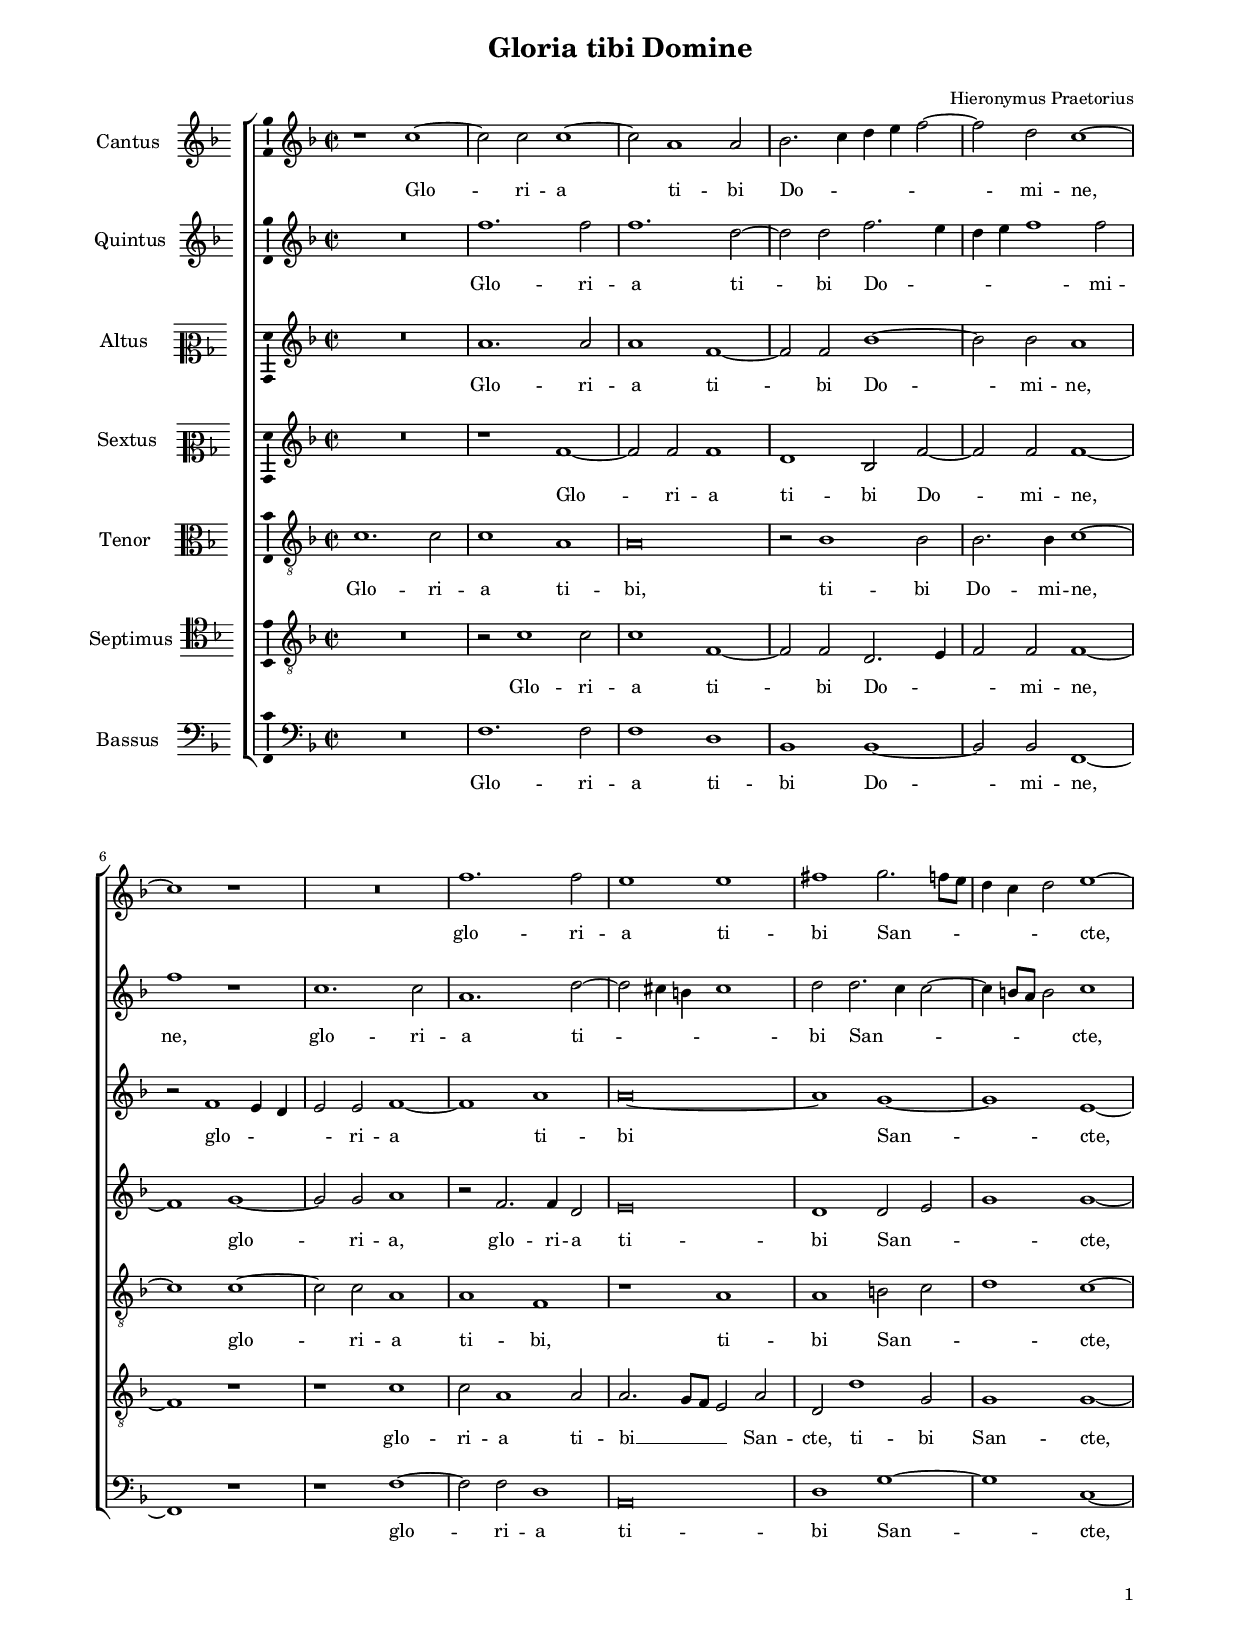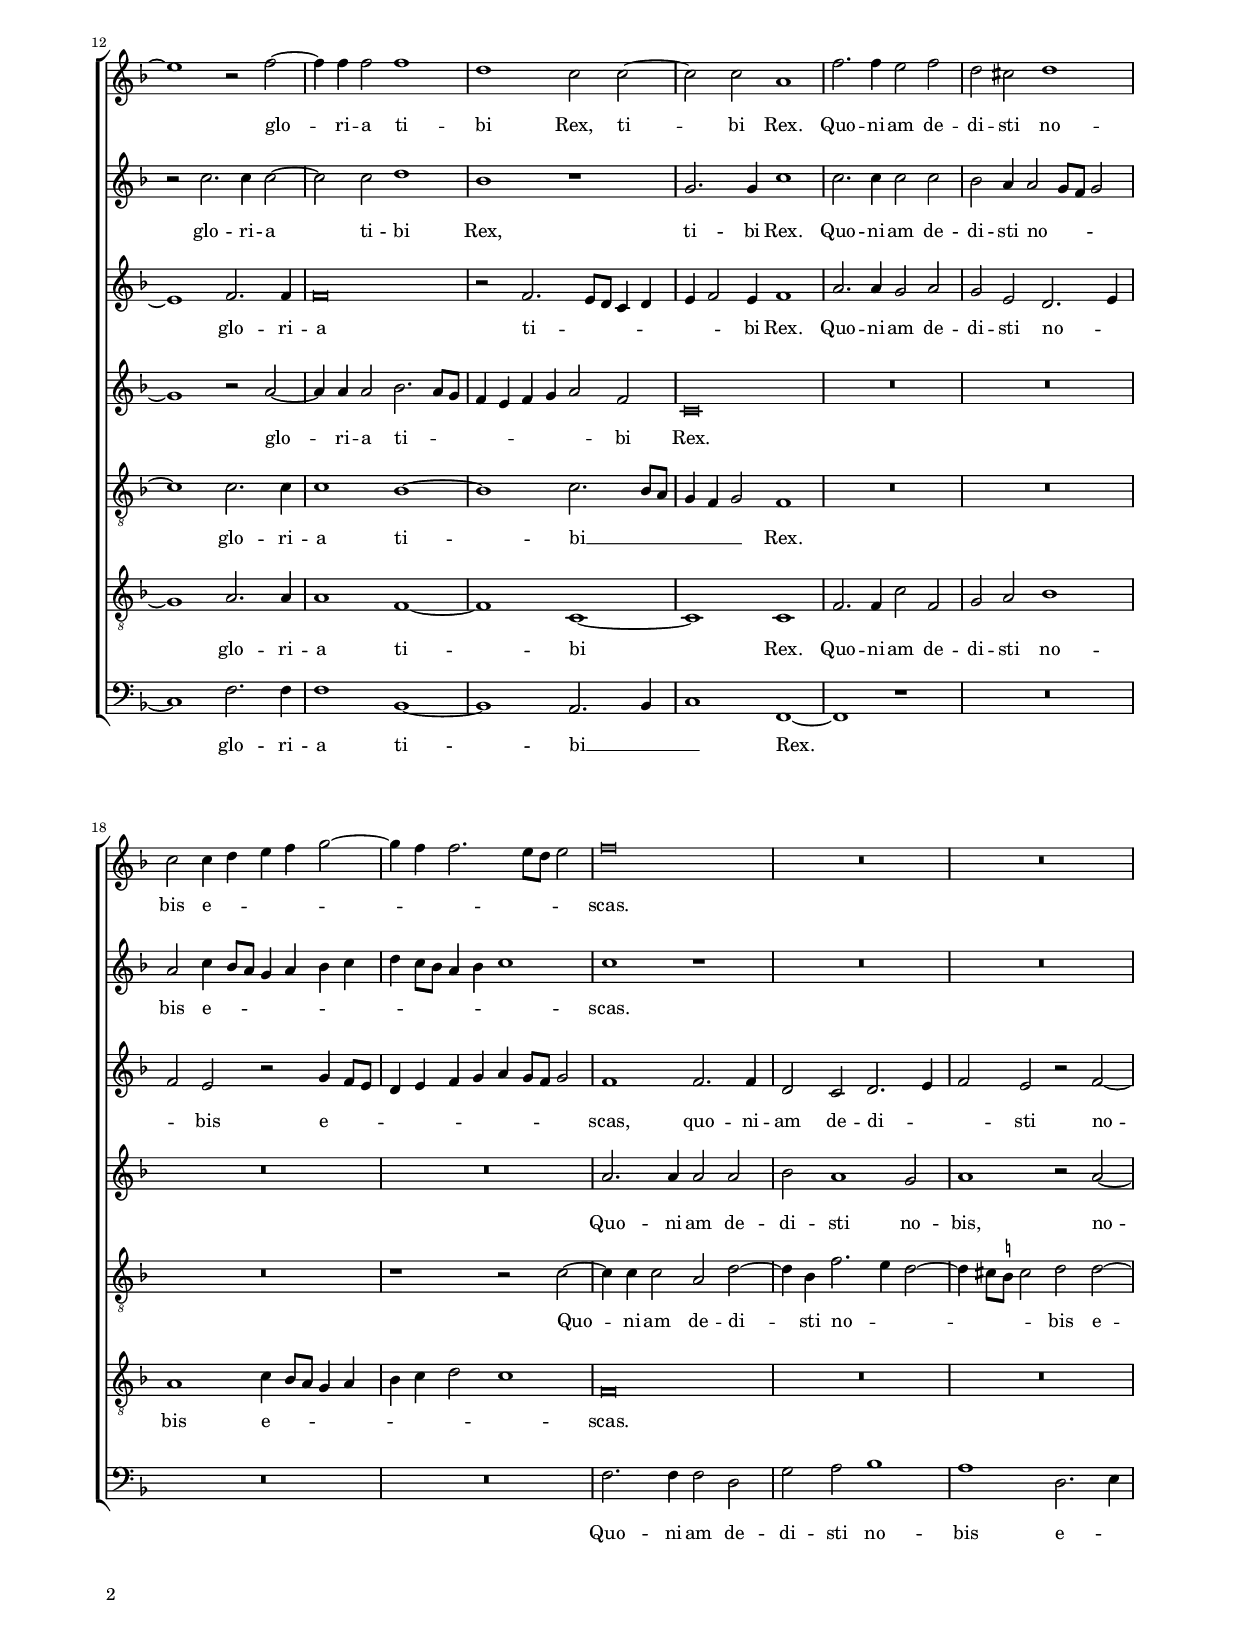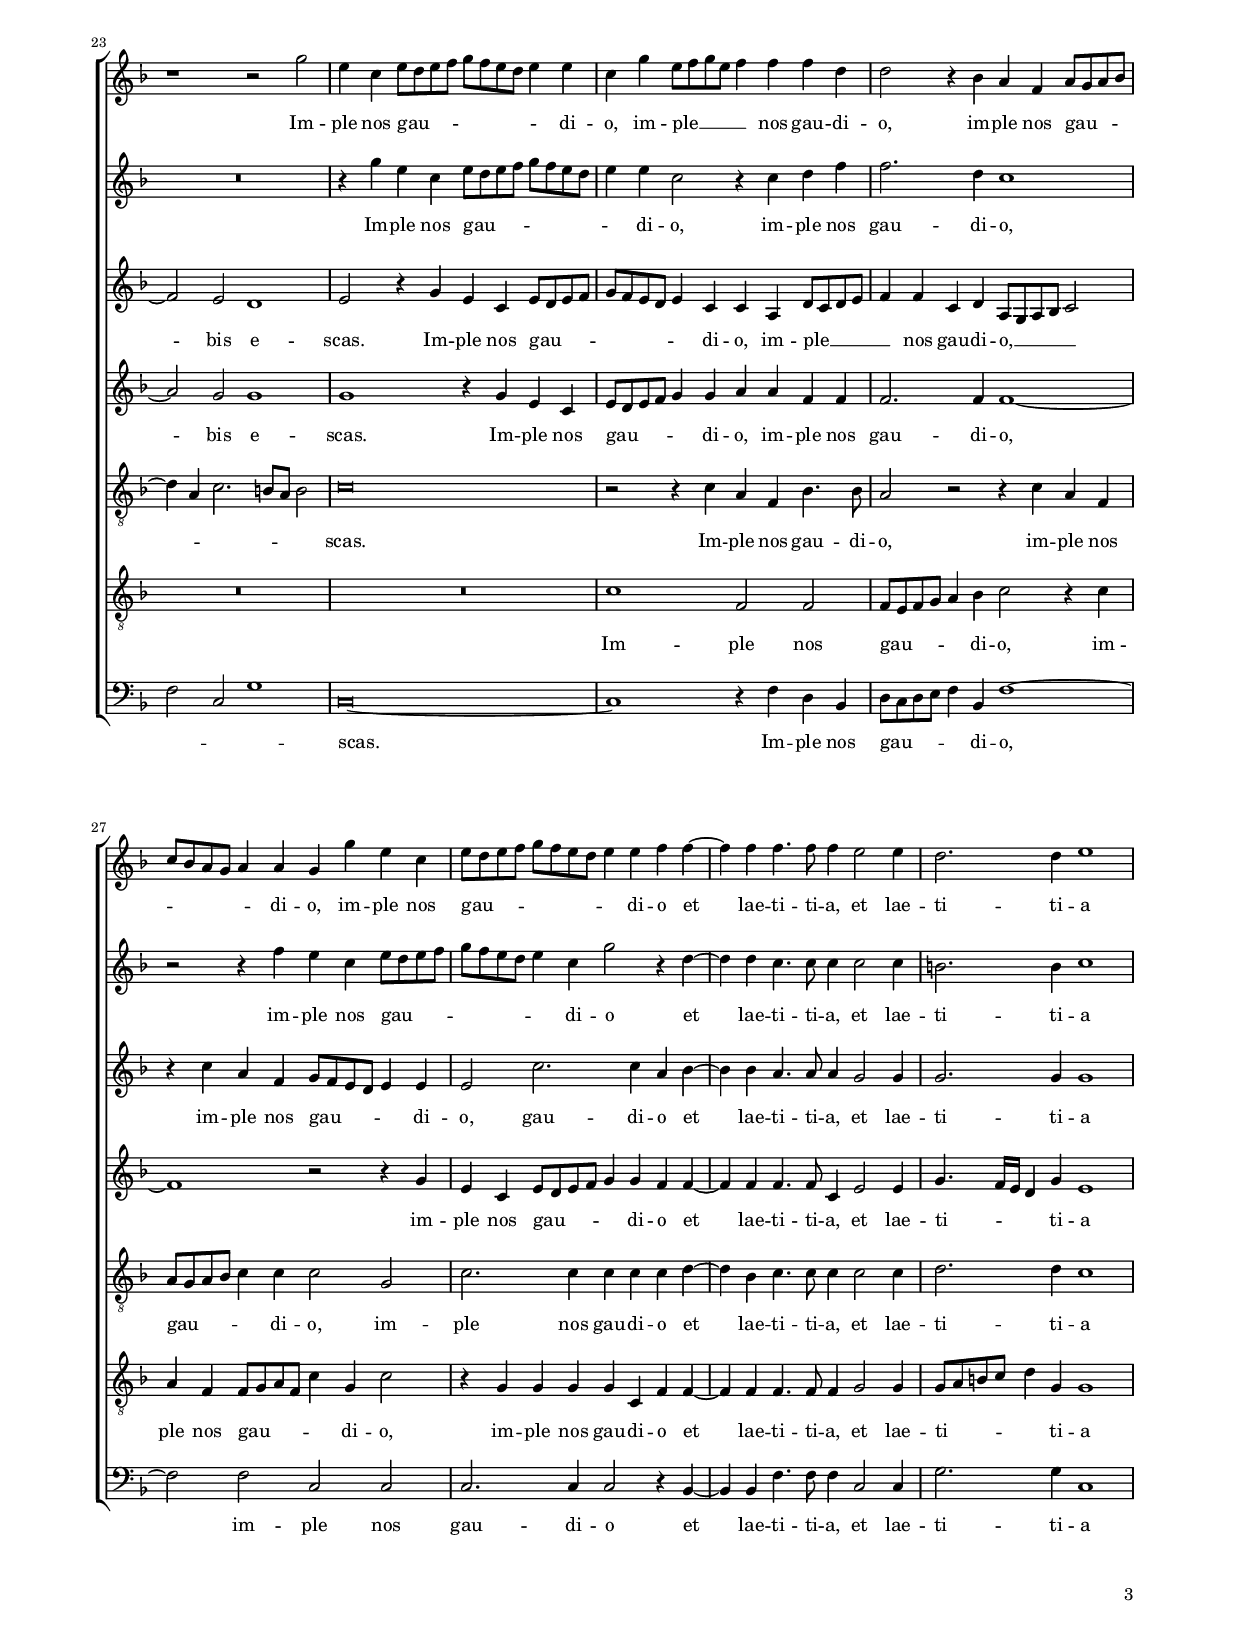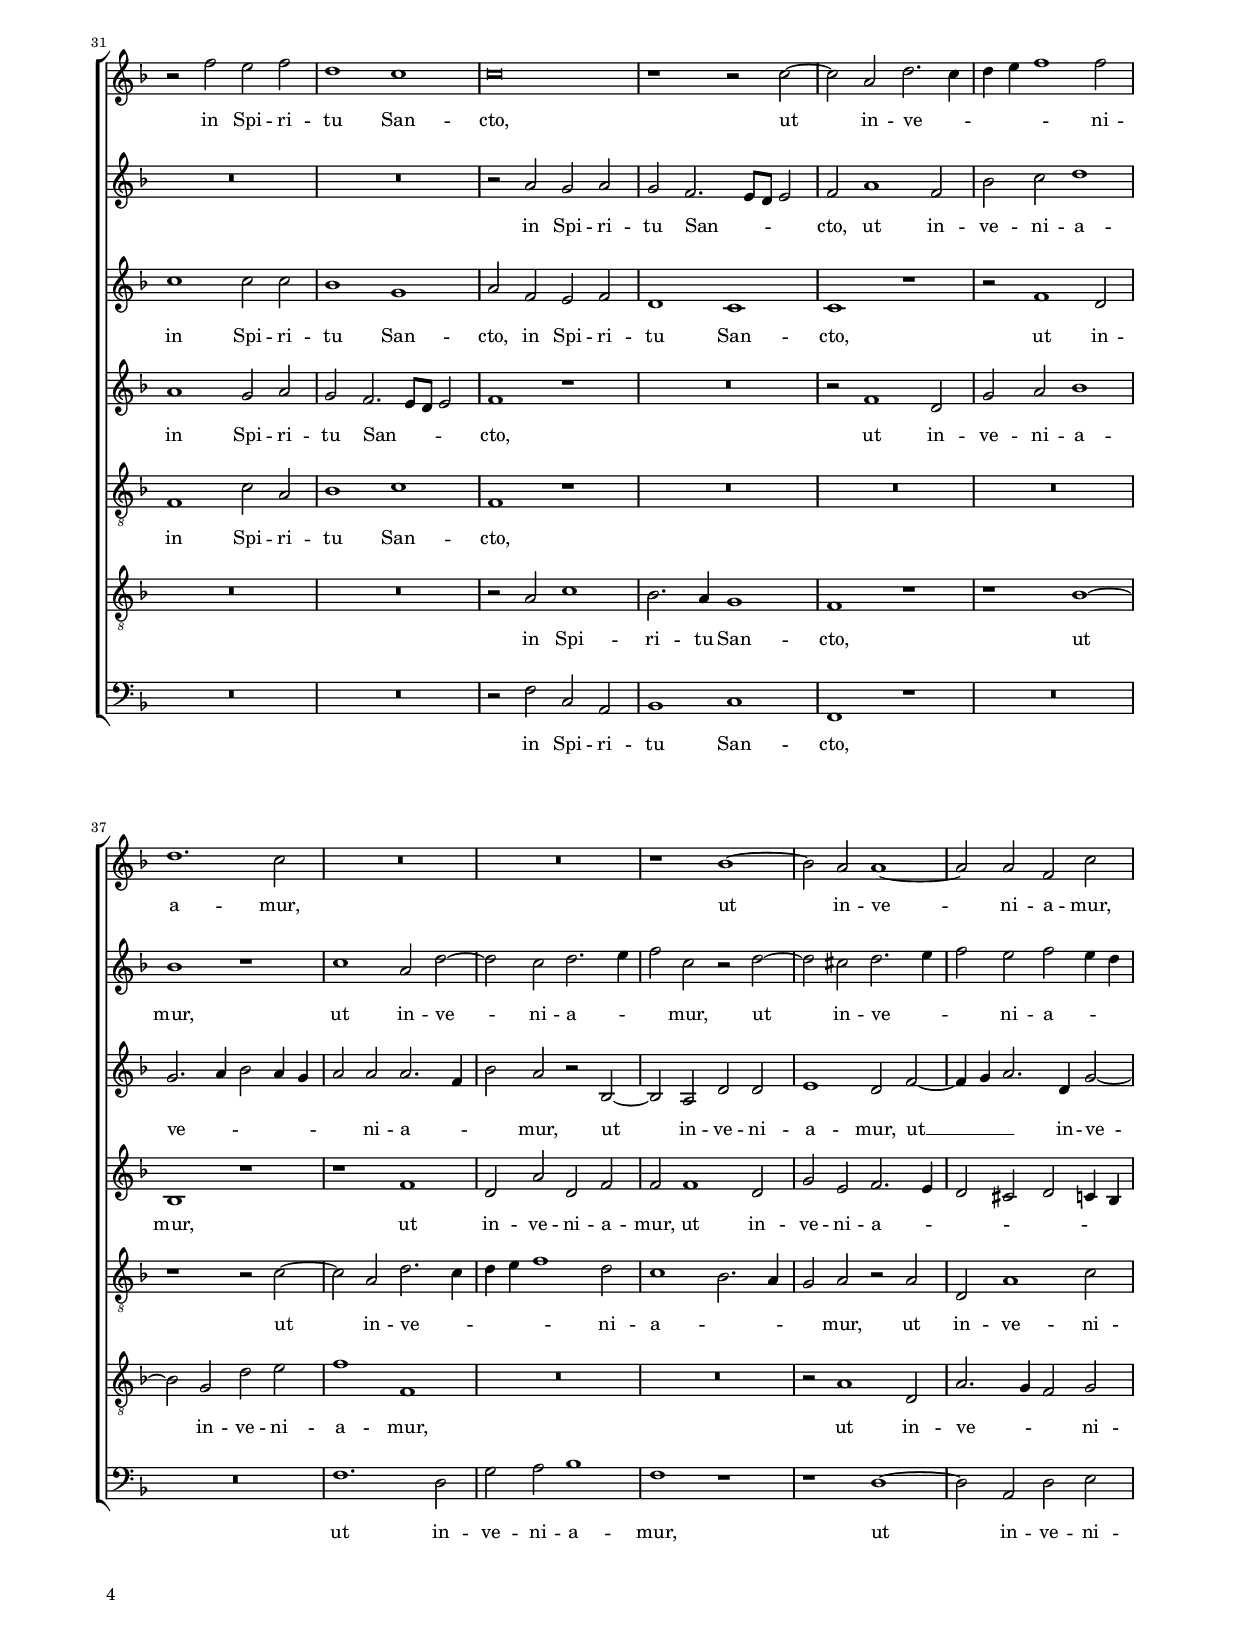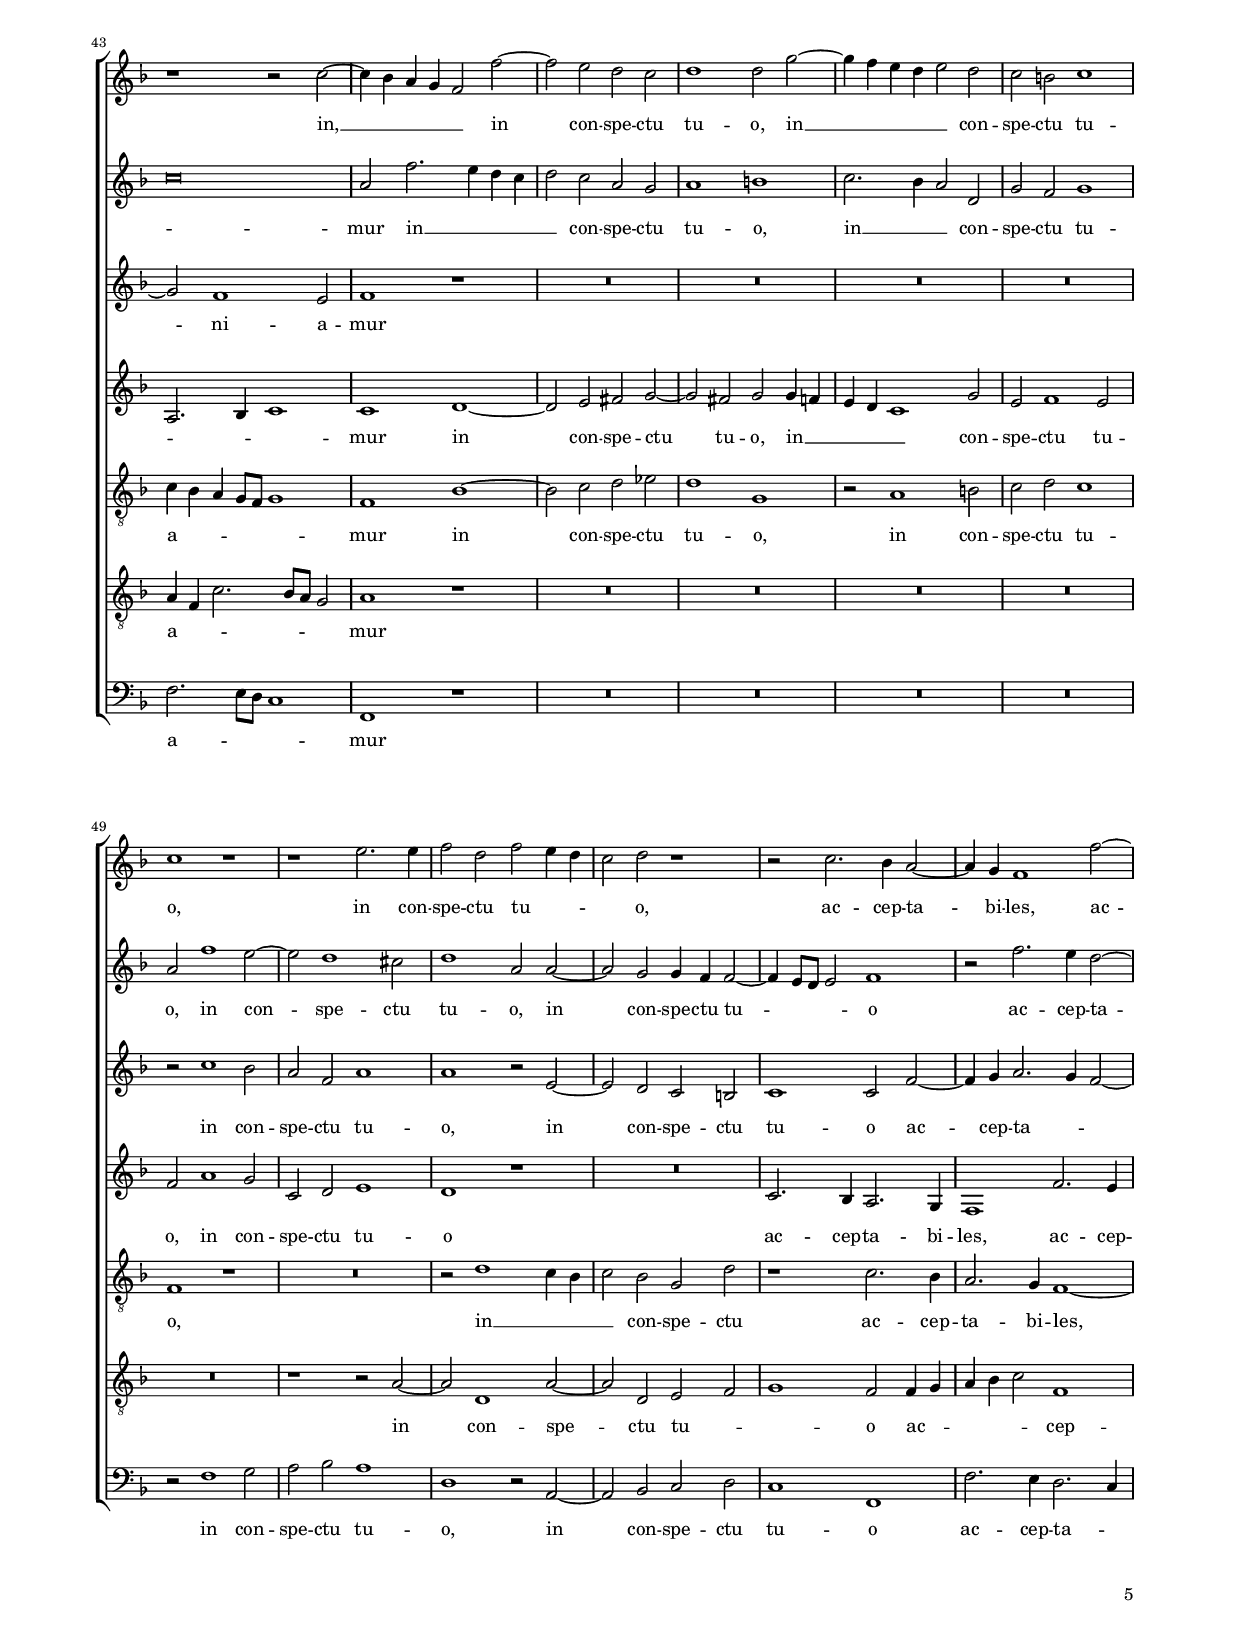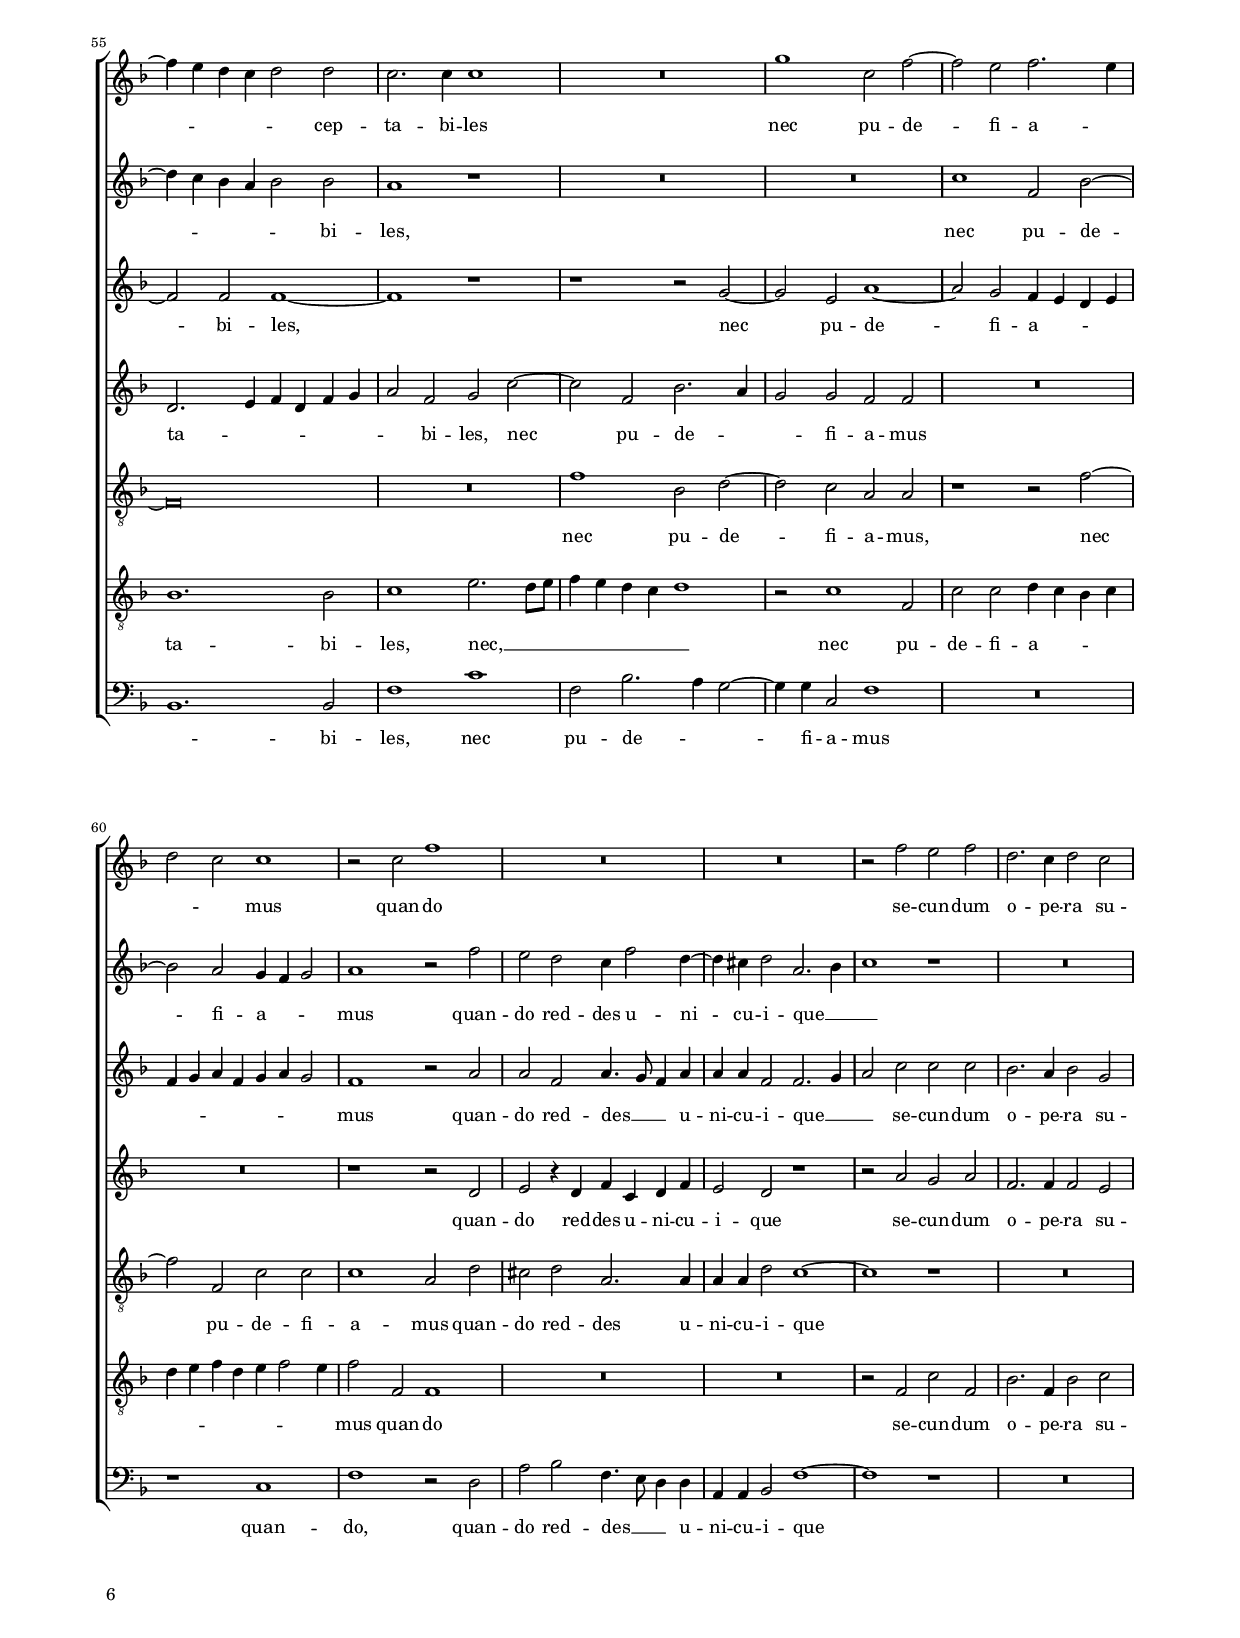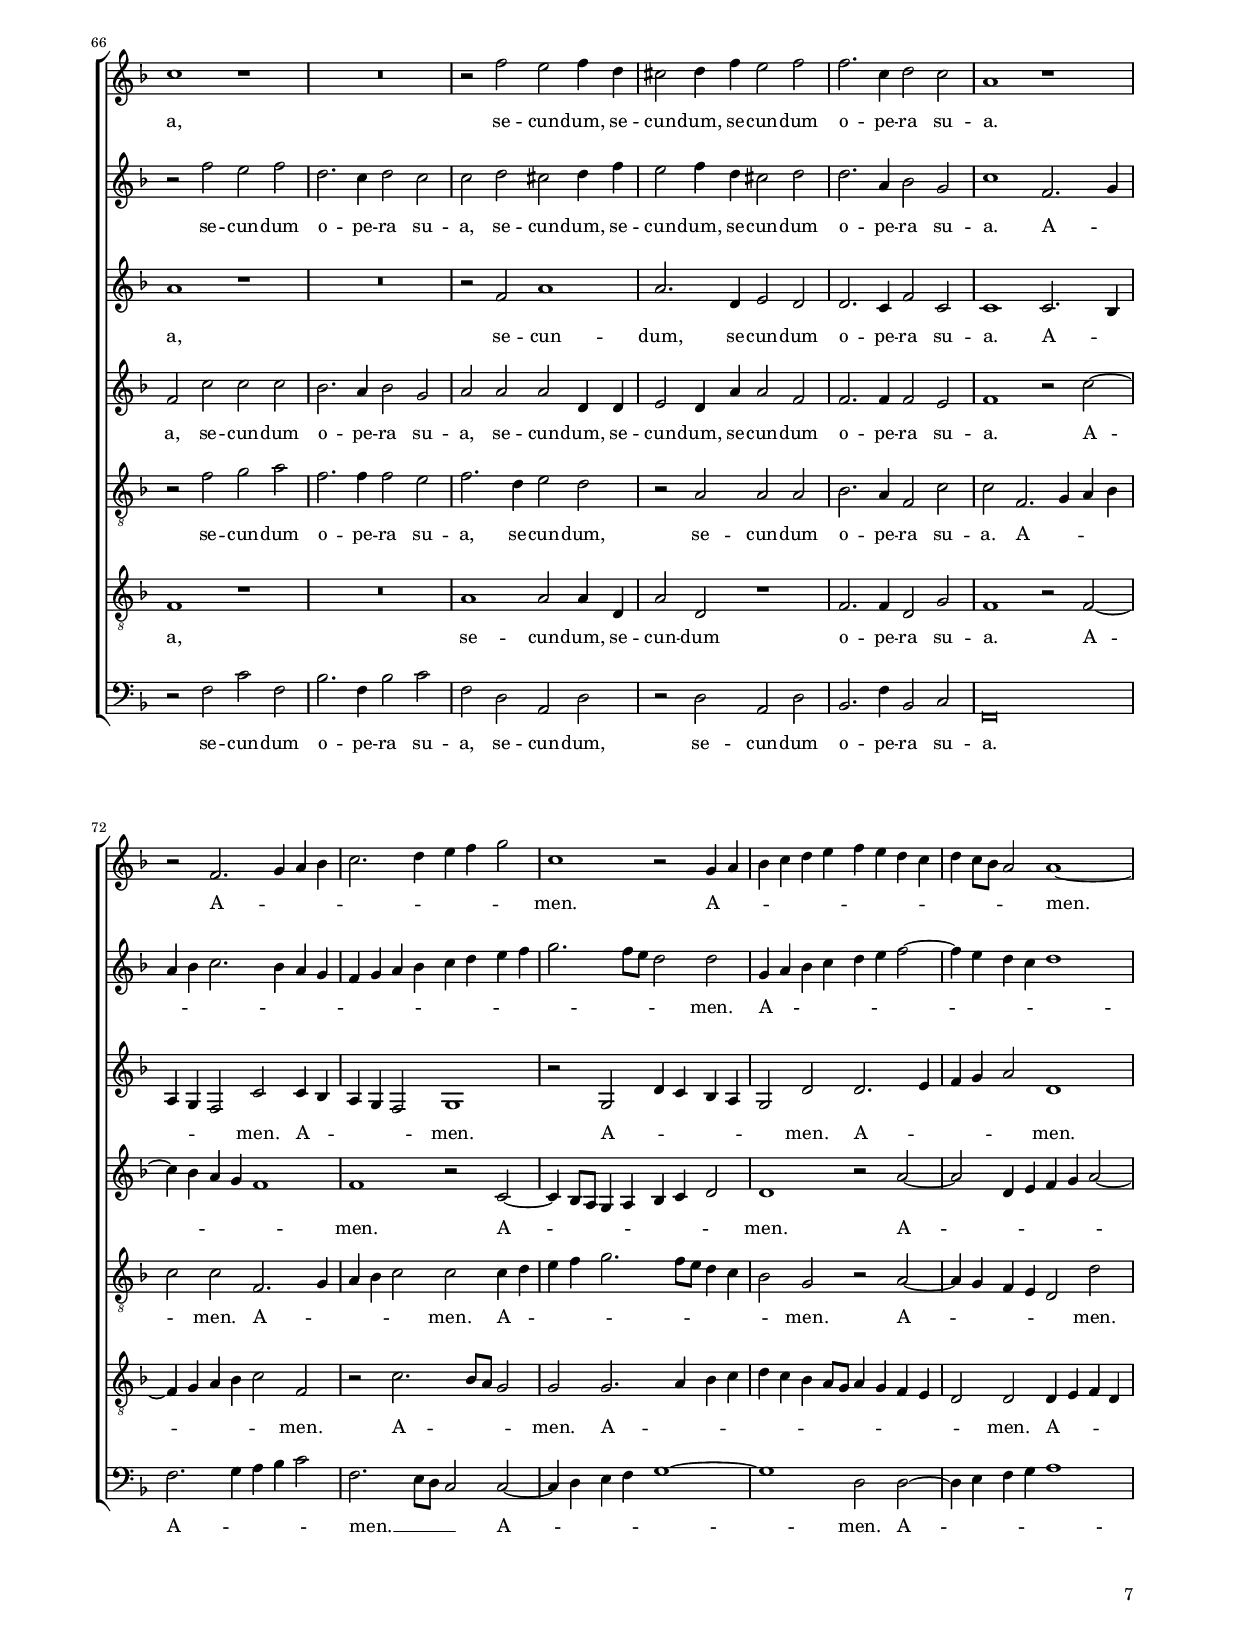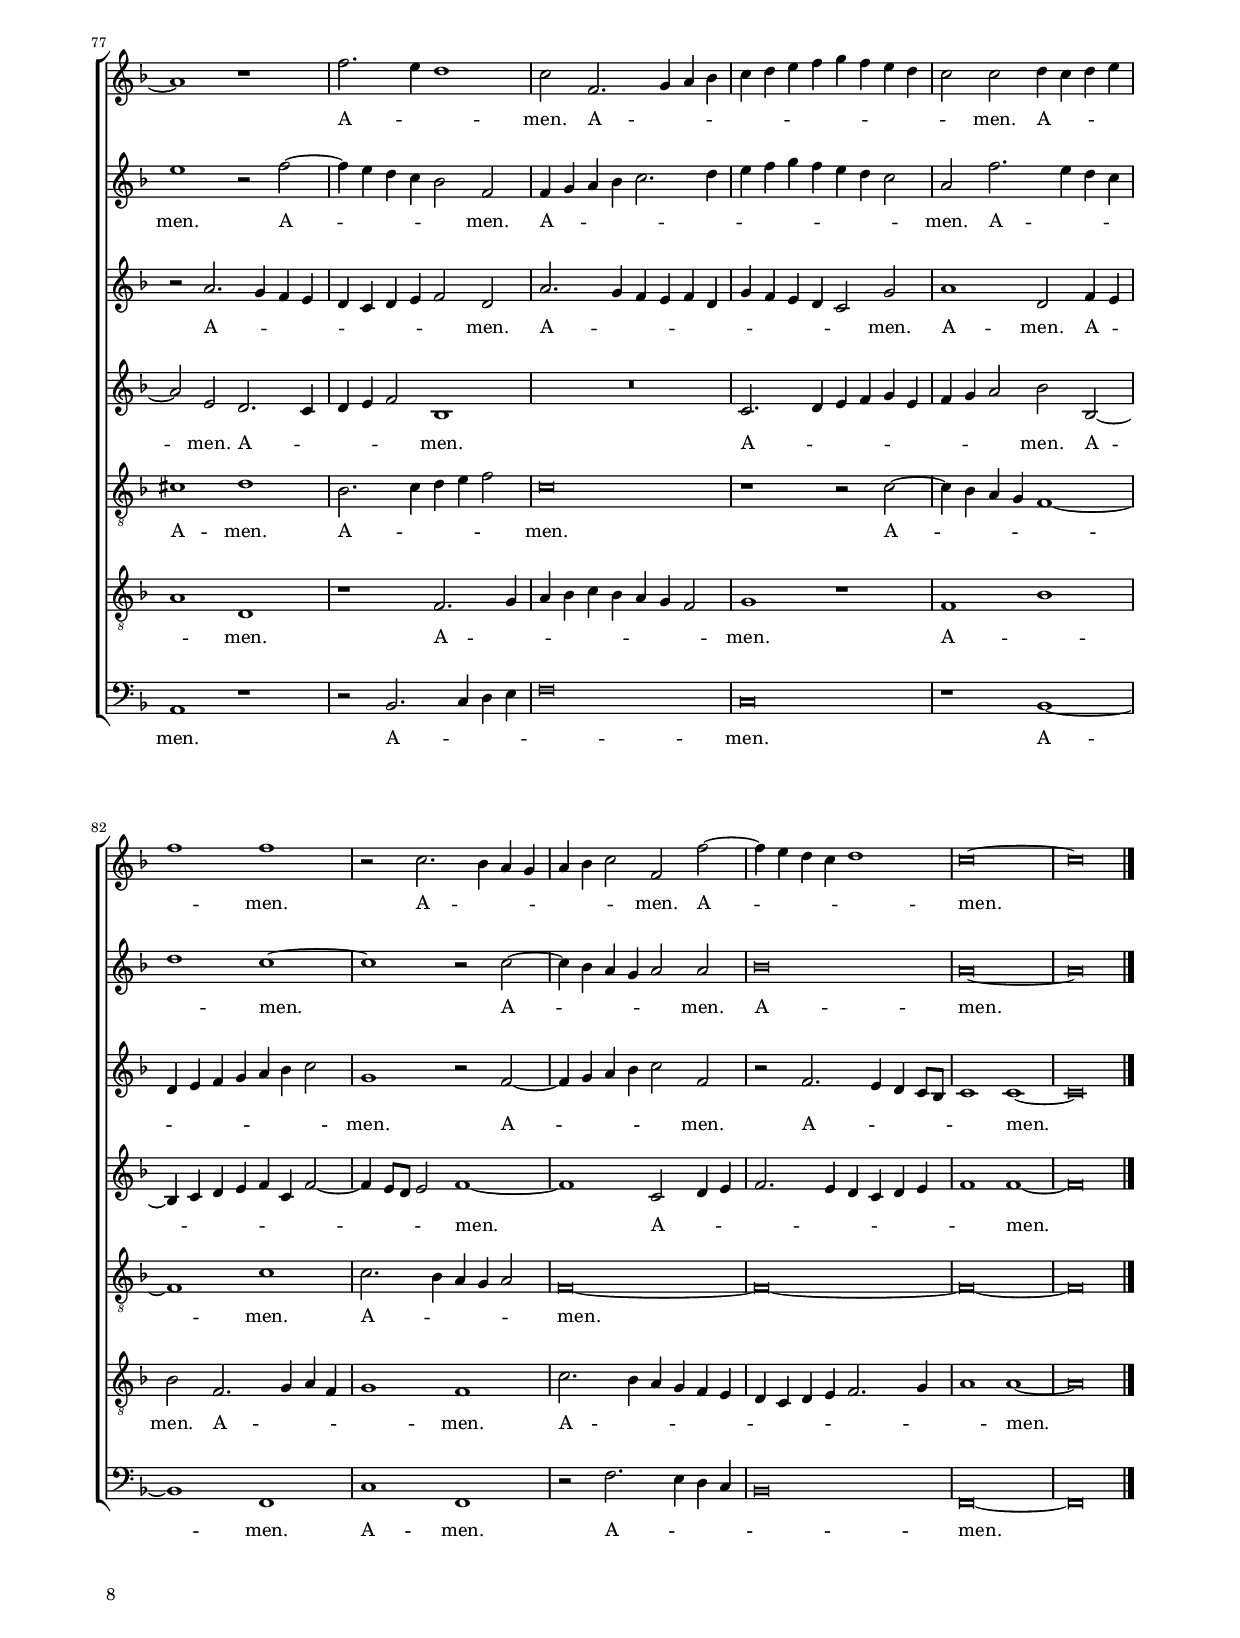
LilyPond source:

\header
{
	title=\markup { \column { "Gloria tibi Domine" \transparent "x" } }
	composer="Hieronymus Praetorius"
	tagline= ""
}

\version "2.24.2"
\language deutsch
#(set-global-staff-size 15)
% #(set-default-paper-size "letter")
#(ly:set-option 'point-and-click #f)


\paper
	{
	top-margin = 1.8 \cm
	bottom-margin = 1.3 \cm
	left-margin = 1.8 \cm
	right-margin = 1.8 \cm
	ragged-bottom = ##f
	ragged-last-bottom = ##f
	print-page-number = ##f
	system-system-spacing = #'((basic-distance . 17) (minimum-distance . 14) (padding . 6) (strechability . 250))
	oddFooterMarkup=\markup   \fill-line { "" \fromproperty #'page:page-number-string }
	evenFooterMarkup=\markup  \fill-line { \fromproperty #'page:page-number-string "" }
	last-bottom-spacing = #'((basic-distance . 12) (minimum-distance . 7) (padding . 4))
%	systems-per-page = 3
%	min-systems-per-page = 3
	}


global = {
	\key f \major
	\time 2/2 \set Score.measureLength = #(ly:make-moment 2/1)
	\skip 1*2*87 \bar "|."
	}

ficta = { \once \set suggestAccidentals = ##t }
	
forget = #(define-music-function (music) (ly:music?) #{
	\accidentalStyle forget
	$music
	\accidentalStyle default
	#})


incipitcantus = \markup { \score {
	{
	\set Staff.instrumentName = \markup { \fontsize #1 "Cantus" }
	\key f \major
	\clef violin
	s4 \bar ""
	}
	\layout  {
	raggedright = ##t
	indent = 1.6 \cm
	line-width = 2.5 \cm
	\context { \Staff \remove Time_signature_engraver }
	\override Staff.Clef.Y-extent = #'(0 . 0)
	}} \hspace #1 }


incipitquintus = \markup { \score {
	{
	\set Staff.instrumentName = \markup { \fontsize #1 "Quintus" }
	\key f \major
	\clef violin
	s4 \bar ""
	}
	\layout  {
	raggedright = ##t
	indent = 1.6 \cm
	line-width = 2.5 \cm
	\context { \Staff \remove Time_signature_engraver }
	\override Staff.Clef.Y-extent = #'(0 . 0)
	}} \hspace #1 }


incipitaltus = \markup { \score {
	{
	\set Staff.instrumentName = \markup { \fontsize #1 "Altus" }
	\key f \major
	\clef mezzosoprano
	s4 \bar ""
	}
	\layout  {
	raggedright = ##t
	indent = 1.6 \cm
	line-width = 2.5 \cm
	\context { \Staff \remove Time_signature_engraver }
	\override Staff.Clef.Y-extent = #'(0 . 0)
	}} \hspace #1 }


incipitsextus = \markup { \score {
	{
	\set Staff.instrumentName = \markup { \fontsize #1 "Sextus" }
	\key f \major
	\clef mezzosoprano
	s4 \bar ""
	}
	\layout  {
	raggedright = ##t
	indent = 1.6 \cm
	line-width = 2.5 \cm
	\context { \Staff \remove Time_signature_engraver }
	\override Staff.Clef.Y-extent = #'(0 . 0)
	}} \hspace #1 }


incipittenor = \markup { \score {
	{
	\set Staff.instrumentName = \markup { \fontsize #1 "Tenor" }
	\key f \major
	\clef alto
	s4 \bar ""
	}
	\layout  {
	raggedright = ##t
	indent = 1.6 \cm
	line-width = 2.5 \cm
	\context { \Staff \remove Time_signature_engraver }
	\override Staff.Clef.Y-extent = #'(0 . 0)
	}} \hspace #1 }


incipitseptimus = \markup { \score {
	{
	\set Staff.instrumentName = \markup { \fontsize #1 "Septimus" }
	\key f \major
	\clef tenor
	s4 \bar ""
	}
	\layout  {
	raggedright = ##t
	indent = 1.6 \cm
	line-width = 2.5 \cm
	\context { \Staff \remove Time_signature_engraver }
	\override Staff.Clef.Y-extent = #'(0 . 0)
	}} \hspace #1 }


incipitbassus = \markup { \score {
	{
	\set Staff.instrumentName = \markup { \fontsize #1 "Bassus" }
	\key f \major
	\clef bass
	s4 \bar ""
	}
	\layout  {
	raggedright = ##t
	indent = 1.6 \cm
	line-width = 2.5 \cm
	\context { \Staff \remove Time_signature_engraver }
	\override Staff.Clef.Y-extent = #'(0 . 0)
	}} \hspace #1 }


cantus =  \relative c''
	{
	r1 c~
	c2 c c1~
	c2 a1 a2
	b2. c4 d e f2~
%5
	f2 d c1~  |	
	c1 r
	R\breve
	f1. f2
	e1 e
%10
	fis1 g2. f8 e |
	d4 c d2 e1~
	e1 r2 f~
	f4 f f2 f1
	d1 c2 c~
%15
	c2 c a1 |
	f'2. f4 e2 f
	d2 cis d1
	c2 c4 d e f g2~
	g4 f f2. e8 d e2
%20
	f\breve |
	R\breve
	R\breve
	r1 r2 g
	e4 c e8 d e f g f e d e4 e |
%25
	c4 g' e8 f g e f4 f f d |	
	d2 r4 b a f a8 g a b
	c8 b a g a4 a g4 g' e c
	e8 d e f g f e d e4 e f f~
	f4 f f4. f8 f4 e2 e4
%30
	d2. d4 e1 |
	r2 f e f
	d1 c
	c\breve
	r1 r2 c~
%35
	c2 a d2. c4 |
	d4 e f1 f2
	d1. c2
	R\breve
	R\breve
%40
	r1 b~ |
	b2 a a1~
	a2 a f c'
	r1 r2 c~
	c4 b a g f2 f'~
%45
	f2 e d c |
	d1 d2 g~
	g4 f e d e2 d
	c2 h c1
	c1 r
%50
	r1 e2. e4 |
	f2 d f e4 d
	c2 d r1
	r2 c2. b4 a2~
	a4 g f1 f'2~
%55
	f4 e d c d2 d |
	c2. c4 c1
	R\breve
	g'1 c,2 f~
	f2 e f2. e4
%60
	d2 c c1 |
	r2 c f1
	R\breve
	R\breve
	r2 f e f
%65
	d2. c4 d2 c |
	c1 r
	R\breve
	r2 f e f4 d
	cis2 d4 f e2 f
%70
	f2. c4 d2 c |
	a1 r
	r2 f2. g4 a b
	c2. d4 e f g2
	c,1 r2 g4 a
%75
	b4 c d e f e d c |
	d4 c8 b a2 a1~
	a1 r
	f'2. e4 d1
	c2 f,2. g4 a b
%80
	c4 d e f g f e d |
	c2 c d4 c d e
	f1 f
	r2 c2. b4 a g
	a4 b c2 f, f'~
%85
	f4 e d c d1 |
	c\breve~
	c\breve |
	}


quintus = \relative c''
	{
	R\breve
	f1. f2
	f1. d2~
	d2 d f2. e4
%5
	d4 e f1 f2 |
	f1 r
	c1. c2
	a1. d2~
	d2 cis4 h cis1
%10
	d2 d2. c4 c2~ |
	c4 h8 a h2 c1
	r2 c2. c4 c2~
	c2 c d1
	b1 r
%15
	g2. g4 c1 |
	c2. c4 c2 c
	b2 a4 a2 g8 f g2
	a2 c4 b8 a g4 a b c
	d4 c8 b a4 b c1
%20
	c1 r |
	R\breve
	R\breve
	R\breve
	r4 g' e c e8 d e f g[ f e d]
%25
	e4 e c2 r4 c d f |
	f2. d4 c1
	r2 r4 f e c e8 d e f
	g8 f e d e4 c g'2 r4 d~
	d4 d c4. c8 c4 c2 c4
%30
	h2. h4 c1 |
	R\breve
	R\breve
	r2 a g a
	g2 f2. e8 d e2
%35
	f2 a1 f2 |
	b2 c d1
	b1 r
	c1 a2 d~
	d2 c d2. e4
%40
	f2 c r d~ |
	d2 cis d2. e4
	f2 e f e4 d
	c\breve
	a2 f'2. e4 d c
%45
	d2 c a g |
	a1 h
	c2. b4 a2 d,
	g2 f g1
	a2 f'1 e2~
%50
	e2 d1 cis2 |
	d1 a2 a~
	a2 g g4 f f2~
	f4 e8 d e2 f1
	r2 f'2. e4 d2~
%55
	d4 c b a b2 b |
	a1 r
	R\breve
	R\breve
	c1 f,2 b~
%60
	b2 a g4 f g2 |
	a1 r2 f'
	e2 d c4 f2 d4~
	d4 cis d2 a2. b4
	c1 r
%65
	R\breve |
	r2 f e f
	d2. c4 d2 c
	c2 d cis d4 f
	e2 f4 d cis2 d
%70
	d2. a4 b2 g |
	c1 f,2. g4
	a4 b c2. b4 a g
	f4 g a b c d e f
	g2. f8 e d2 d
%75
	g,4 a b c d e f2~ |
	f4 e d c d1
	e1 r2 f~
	f4 e d c b2 f
	f4 g a b c2. d4
%80
	e4 f g f e d c2 |
	a2 f'2. e4 d c
	d1 c~
	c1 r2 c~
	c4 b a g a2 a
%85
	b\breve |
	a\breve~
	a\breve |
	}


altus =  \relative c'
	{
	R\breve
	a'1. a2
	a1 f~
	f2 f b1~
%5
	b2 b a1 |
	r2 f1 e4 d
	e2 e f1~
	f1 a
	a\breve~
%10
	a1 g~ |
	g1 e~
	e1 f2. f4
	f\breve
	r2 f2. e8 d c4 d
%15
	e4 f2 e4 f1 |
	a2. a4 g2 a
	g2 e d2. e4
	f2 e r g4 f8 e
	d4 e f g a g8 f g2
%20
	f1 f2. f4 |
	d2 c d2. e4
	f2 e r f~
	f2 e d1
	e2 r4 g e c e8 d e f
%25
	g8 f e d e4 c c a d8 c d e |
	f4 f c d a8 g a b c2
	r4 c' a f g8 f e d e4 e
	e2 c'2. c4 a b~
	b4 b a4. a8 a4 g2 g4
%30
	g2. g4 g1 |
	c1 c2 c
	b1 g
	a2 f e f
	d1 c
%35
	c1 r |
	r2 f1 d2
	g2. a4 b2 a4 g
	a2 a a2. f4
	b2 a r b,~
%40
	b2 a d d |
	e1 d2 f~
	f4 g a2. d,4 g2~
	g2 f1 e2
	f1 r
%45
	R\breve |
	R\breve
	R\breve
	R\breve
	r2 c'1 b2
%50
	a2 f a1 |
	a1 r2 e~
	e2 d c h
	c1 c2 f~
	f4 g a2. g4 f2~
%55
	f2 f f1~ |
	f1 r
	r1 r2 g~
	g2 e a1~
	a2 g f4 e d e
%60
	f4 g a f g a g2 |
	f1 r2 a
	a2 f a4. g8 f4 a
	a4 a f2 f2. g4
	a2 c c c
%65
	b2. a4 b2 g |
	a1 r
	R\breve
	r2 f a1
	a2. d,4 e2 d
%70
	d2. c4 f2 c |
	c1 c2. b4
	a4 g f2 c' c4 b
	a4 g f2 g1
	r2 g d'4 c b a
%75
	g2 d' d2. e4 |
	f4 g a2 d,1
	r2 a'2. g4 f e
	d4 c d e f2 d
	a'2. g4 f e f d
%80
	g4 f e d c2 g' |
	a1 d,2 f4 e
	d4 e f g a b c2
	g1 r2 f~
	f4 g a b c2 f,
%85
	r2 f2. e4 d c8 b |
	c1 c~
	c\breve |
	}


sextus =  \relative c'
	{
	R\breve
	r1 f~
	f2 f f1
	d1 b2 f'~
%5
	f2 f f1~ |
	f1 g~
	g2 g a1
	r2 f2. f4 d2
	e\breve
%10
	d1 d2 e |
	g1 g~
	g1 r2 a~
	a4 a a2 b2. a8 g
	f4 e f g a2 f
%15
	c\breve |
	R\breve
	R\breve
	R\breve
	R\breve
%20
	a'2. a4 a2 a |
	b2 a1 g2
	a1 r2 a~
	a2 g g1
	g1 r4 g e c
%25
	e8 d e f g4 g a a f f |
	f2. f4 f1~
	f1 r2 r4 g
	e4 c e8 d e f g4 g f f~
	f4 f f4. f8 c4 e2 e4
%30
	g4. f16 e d4 g e1 |
	a1 g2 a
	g2 f2. e8 d e2
	f1 r
	R\breve
%35
	r2 f1 d2 |
	g2 a b1
	b,1 r
	r1 f'
	d2 a' d, f
%40
	f2 f1 d2 |
	g2 e f2. e4
	d2 cis d c4 b
	a2. b4 c1
	c1 d~
%45
	d2 e fis g~ |
	g2 fis g g4 f
	e4 d c1 g'2
	e2 f1 e2
	f2 a1 g2
%50
	c,2 d e1 |
	d1 r
	R\breve
	c2. b4 a2. g4
	f1 f'2. e4
%55
	d2. e4 f d f g |
	a2 f g c~
	c2 f, b2. a4
	g2 g f f
	R\breve
%60
	R\breve |
	r1 r2 d
	e2 r4 d f c d f
	e2 d r1
	r2 a' g a
%65
	f2. f4 f2 e |
	f2 c' c c
	b2. a4 b2 g
	a2 a a d,4 d
	e2 d4 a' a2 f
%70
	f2. f4 f2 e |
	f1 r2 c'~
	c4 b a g f1
	f1 r2 c~
	c4 b8 a g4 a b c d2
%75
	d1 r2 a'~ |
	a2 d,4 e f g a2~
	a2 e d2. c4
	d4 e f2 b,1
	R\breve
%80
	c2. d4 e f g e |
	f4 g a2 b b,~
	b4 c d e f c f2~
	f4 e8 d e2 f1~
	f1 c2 d4 e
%85
	f2. e4 d c d e |
	f1 f~
	f\breve |
	}


tenor =  \relative c'
	{
	c1. c2
	c1 a
	a\breve
	r2 b1 b2
%5
	b2. b4 c1~ |
	c1 c~
	c2 c a1
	a1 f
	r1 a
%10
	a1 h2 c |
	d1 c~
	c1 c2. c4
	c1 b~
	b1 c2. b8 a
%15
	g4 f g2 f1 |
	R\breve
	R\breve
	R\breve
	r1 r2 c'~
%20
	c4 c c2 a d~ |
	d4 b f'2. e4 d2~
	d4 cis8 \ficta h cis2 d d~
	d4 a c2. h8 a h2
	c\breve
%25
	r2 r4 c a f b4. b8 |
	a2 r r4 c a f
	a8 g a b c4 c c2 g
	c2. c4 c c c d~
	d4 b c4. c8 c4 c2 c4
%30
	d2. d4 c1 |
	f,1 c'2 a
	b1 c
	f,1 r
	R\breve
%35
	R\breve |
	R\breve
	r1 r2 c'~
	c2 a d2. c4
	d4 e f1 d2
%40
	c1 b2. a4 |
	g2 a r a
	d,2 a'1 c2
	c4 b a g8 f g1
	f1 b~
%45
	b2 c d es |
	d1 g,
	r2 a1 h2
	c2 d c1
	f,1 r
%50
	R\breve |
	r2 d'1 c4 b
	c2 b g d'
	r1 c2. b4
	a2. g4 f1~
%55
	f\breve |
	R\breve
	f'1 b,2 d~
	d2 c a a
	r1 r2 f'~
%60
	f2 f, c' c |
	c1 a2 d
	cis2 d a2. a4
	a4 a d2 c1~
	c1 r
%65
	R\breve |
	r2 f g a
	f2. f4 f2 e
	f2. d4 e2 d
	r2 a a a
%70
	b2. a4 f2 c' |
	c2 f,2. g4 a b
	c2 c f,2. g4
	a4 b c2 c c4 d
	e4 f g2. f8 e d4 c
%75
	b2 g r a~ |
	a4 g f e d2 d'
	cis1 d
	b2. c4 d e f2
	c\breve
%80
	r1 r2 c~ |
	c4 b a g f1~
	f1 c'
	c2. b4 a g a2
	f\breve~
%85
	f\breve~ |
	f\breve~
	f\breve |
	}


septimus  =  \relative c'
	{
	R\breve
	r2 c1 c2
	c1 f,~
	f2 f d2. e4
%5
	f2 f f1~ |
	f1 r
	r1 c'
	c2 a1 a2
	a2. g8 f e2 a
%10
	d,2 d'1 g,2 |
	g1 g~
	g1 a2. a4
	a1 f~
	f1 c~
%15
	c1 c |
	f2. f4 c'2 f,
	g2 a b1
	a1 c4 b8 a g4 a
	b4 c d2 c1
%20
	f,\breve |
	R\breve
	R\breve
	R\breve
	R\breve
%25
	c'1 f,2 f |
	f8 e f g a4 b c2 r4 c
	a4 f f8 g a f c'4 g c2
	r4 g g g g c, f f~
	f4 f f4. f8 f4 g2 g4
%30
	g8 a h c d4 g, g1 |
	R\breve
	R\breve
	r2 a c1
	b2. a4 g1
%35
	f1 r |
	r1 b~
	b2 g d' e
	f1 f,
	R\breve
%40
	R\breve |
	r2 a1 d,2
	a'2. g4 f2 g
	a4 f c'2. b8 a g2
	a1 r
%45
	R\breve |
	R\breve
	R\breve
	R\breve
	R\breve
%50
	r1 r2 a~ |
	a2 d,1 a'2~
	a2 d, e f
	g1 f2 f4 g
	a4 b c2 f,1
%55
	b1. b2 |
	c1 e2. d8 e
	f4 e d c d1
	r2 c1 f,2
	c'2 c d4 c b c
%60
	d4 e f d e f2 e4 |
	f2 f, f1
	R\breve
	R\breve
	r2 f c' f,
%65
	b2. f4 b2 c |
	f,1 r
	R\breve
	a1 a2 a4 d,
	a'2 d, r1
%70
	f2. f4 d2 g |
	f1 r2 f~
	f4 g a b c2 f,
	r2 c'2. b8 a g2
	g2 g2. a4 b c
%75
	d4 c b a8 g a4 g f e |
	d2 d d4 e f d
	a'1 d,
	r1 f2. g4
	a4 b c b a g f2
%80
	g1 r |
	f1 b
	b2 f2. g4 a f
	g1 f
	c'2. b4 a g f e
%85
	d4 c d e f2. g4 |
	a1 a~
	a\breve |
	}


bassus  =  \relative c
	{
	R\breve
	f1. f2
	f1 d
	b1 b~
%5
	b2 b f1~ |
	f1 r
	r1 f'~
	f2 f d1
	a\breve
%10
	d1 g~ |
	g1 c,~
	c1 f2. f4
	f1 b,~
	b1 a2. b4
%15
	c1 f,~ |
	f1 r
	R\breve
	R\breve
	R\breve
%20
	f'2. f4 f2 d |
	g2 a b1
	a1 d,2. e4
	f2 c g'1
	c,\breve~
%25
	c1 r4 f d b |
	d8 c d e f4 b, f'1~
	f2 f c c
	c2. c4 c2 r4 b~
	b4 b f'4. f8 f4 c2 c4
%30
	g'2. g4 c,1 |
	R\breve
	R\breve
	r2 f c a
	b1 c
%35
	f,1 r |
	R\breve
	R\breve
	f'1. d2
	g2 a b1
%40
	f1 r |
	r1 d~
	d2 a d e
	f2. e8 d c1
	f,1 r
%45
	R\breve |
	R\breve
	R\breve
	R\breve
	r2 f'1 g2
%50
	a2 b a1 |
	d,1 r2 a~
	a2 b c d
	c1 f,
	f'2. e4 d2. c4
%55
	b1. b2 |
	f'1 c'
	f,2 b2. a4 g2~
	g4 g c,2 f1
	R\breve
%60
	r1 c |
	f1 r2 d
	a'2 b f4. e8 d4 d
	a4 a b2 f'1~
	f1 r
%65
	R\breve |
	r2 f c' f,
	b2. f4 b2 c
	f,2 d a d
	r2 d2 a d
%70
	b2. f'4 b,2 c |
	f,\breve
	f'2. g4 a b c2
	f,2. e8 d c2 c~
	c4 d e f g1~
%75
	g1 d2 d~ |
	d4 e f g a1
	a,1 r
	r2 b2. c4 d e
	f\breve
%80
	c\breve |
	r1 b~
	b1 f
	c'1 f,
	r2 f'2. e4 d c
%85
	b\breve |
	f\breve~
	f\breve |
	}


lyricscantus = \lyricmode {
	Glo -- ri -- a ti -- bi Do -- _ _ _ _ mi -- ne,
	glo -- ri -- a ti -- bi San -- _ _ _ _ _ cte,
	glo -- ri -- a ti -- bi Rex,
	ti -- bi Rex.
	Quo -- ni -- am de -- di -- sti no -- bis e -- _ _ _ _ _ _ _ _ _ scas.
	Im -- ple nos gau -- _ _ _ _ _ _ _ _ di -- o,
	im -- ple __ _ _ _ _ nos gau -- di -- o,
	im -- ple nos gau -- _ _ _ _ _ _ _ _ di -- o,
	im -- ple nos gau -- _ _ _ _ _ _ _ _ di -- o
	et lae -- ti -- ti -- a,
	et lae -- ti -- ti -- a
	in Spi -- ri -- tu San -- cto,
	ut in -- ve -- _ _ _ _ ni -- a -- mur,
	ut in -- ve -- ni -- a -- mur,
	in, __ _ _ _ _
	in con -- spe -- ctu tu -- o,
	in __ _ _ _ _ con -- spe -- ctu tu -- o,
	in con -- spe -- ctu tu -- _ _ _ o,
	ac -- cep -- ta -- bi -- les,
	ac -- _ _ _ _ cep -- ta -- bi -- les
	nec pu -- de -- fi -- a -- _ _ _ mus quan -- do
	se -- cun -- dum o -- pe -- ra su -- a,
	se -- cun -- dum,
	se -- cun -- dum,
	se -- cun -- dum o -- pe -- ra su -- a.
	A -- _ _ _ _ _ _ _ _ men.
	A -- _ _ _ _ _ _ _ _ _ _ _ _ _ men.
	A -- _ _ men.
	A -- _ _ _ _ _ _ _ _ _ _ _ _ men.
	A -- _ _ _ _ men.
	A -- _ _ _ _ _ _ men.
	A -- _ _ _ _ men.
	}


lyricsquintus = \lyricmode {
	Glo -- ri -- a ti -- bi Do -- _ _ _ _ mi -- ne,
	glo -- ri -- a ti -- _ _ _ bi San -- _ _ _ _ _ cte,
	glo -- ri -- a ti -- bi Rex,
	ti -- bi Rex.
	Quo -- ni -- am de -- di -- sti no -- _ _ _ bis e -- _ _ _ _ _ _ _ _ _ _ _ _ scas.
	Im -- ple nos gau -- _ _ _ _ _ _ _ _ di -- o,
	im -- ple nos gau -- di -- o,
	im -- ple nos gau -- _ _ _ _ _ _ _ _ di -- o
	et lae -- ti -- ti -- a,
	et lae -- ti -- ti -- a
	in Spi -- ri -- tu San -- _ _ _ cto,
	ut in -- ve -- ni -- a -- mur,
	ut in -- ve -- ni -- a -- _ _ mur,
	ut in -- ve -- _ _ ni -- a -- _ _ _ mur
	in __ _ _ _ _ con -- spe -- ctu tu -- o,
	in __ _ _ con -- spe -- ctu tu -- o,
	in con -- spe -- ctu tu -- o,
	in con -- spe -- ctu tu -- _ _ _ o
	ac -- cep -- ta -- _ _ _ _ bi -- les,
	nec pu -- de -- fi -- a -- _ _ mus 
	quan -- do red -- des u -- ni -- cu -- i -- que __ _ _
	se -- cun -- dum o -- pe -- ra su -- a,
	se -- cun -- dum,
	se -- cun -- dum,
	se -- cun -- dum o -- pe -- ra su -- a.
	A -- _ _ _ _ _ _ _ _ _ _ _ _ _ _ _ _ _ _ _ men.
	A -- _ _ _ _ _ _ _ _ _ _ men.
	A -- _ _ _ _ men.
	A -- _ _ _ _ _ _ _ _ _ _ _ _ men.
	A -- _ _ _ _ men.
	A -- _ _ _ _ men.
	A -- men.
	}


lyricsaltus = \lyricmode {
	Glo -- ri -- a ti -- bi Do -- mi -- ne,
	glo -- _ _ _ ri -- a ti -- bi San -- cte,
	glo -- ri -- a ti -- _ _ _ _ _ _ bi Rex.
	Quo -- ni -- am de -- di -- sti no -- _ _ bis e -- _ _ _ _ _ _ _ _ _ _ scas,
	quo -- ni -- am de -- di -- _ _ sti no -- bis e -- scas.
	Im -- ple nos gau -- _ _ _ _ _ _ _ _ di -- o,
	im -- ple __ _ _ _ _ nos gau -- di -- o, __ _ _ _ _
	im -- ple nos gau -- _ _ _ _ di -- o,
	gau -- di -- o
	et lae -- ti -- ti -- a,
	et lae -- ti -- ti -- a
	in Spi -- ri -- tu San -- cto,
	in Spi -- ri -- tu San -- cto,
	ut in -- ve -- _ _ _ _ _ ni -- a -- _ _ mur,
	ut in -- ve -- ni -- a -- mur,
	ut __ _ _ in -- ve -- ni -- a -- mur
	in con -- spe -- ctu tu -- o,
	in con -- spe -- ctu tu -- o
	ac -- cep -- ta -- _ _ bi -- les,
	nec pu -- de -- fi -- a -- _ _ _ _ _ _ _ _ _ _ mus
	quan -- do red -- des __ _ _ u -- ni -- cu -- i -- que __ _ _
	se -- cun -- dum o -- pe -- ra su -- a,
	se -- cun -- dum,
	se -- cun -- dum o -- pe -- ra su -- a.
	A -- _ _ _ _ men.
	A -- _ _ _ _ men.
	A -- _ _ _ _ _ men.
	A -- _ _ _ _ men.
	A -- _ _ _ _ _ _ _ _ men.
	A -- _ _ _ _ _ _ _ _ _ _ men.
	A -- men.
	A -- _ _ _ _ _ _ _ _ men.
	A -- _ _ _ _ men.
	A -- _ _ _ _ _ men.
	}
	
	
lyricssextus = \lyricmode {
	Glo -- ri -- a ti -- bi Do -- mi -- ne,
	glo -- ri -- a,
	glo -- ri -- a ti -- bi San -- _ _ cte,
	glo -- ri -- a ti -- _ _ _ _ _ _ _ bi Rex.
	Quo -- ni -- am de -- di -- sti no -- bis,
	no -- bis e -- scas.
	Im -- ple nos gau -- _ _ _ _ di -- o,
	im -- ple nos gau -- di -- o,
	im -- ple nos gau -- _ _ _ _ di -- o
	et lae -- ti -- ti -- a,
	et lae -- ti -- _ _ _ ti -- a
	in Spi -- ri -- tu San -- _ _ _ cto,
	ut in -- ve -- ni -- a -- mur,
	ut in -- ve -- ni -- a -- mur,
	ut in -- ve -- ni -- a -- _ _ _ _ _ _ _ _ _ mur
	in con -- spe -- ctu tu -- o,
	in __ _ _ _ _ con -- spe -- ctu tu -- o,
	in con -- spe -- ctu tu -- o
	ac -- cep -- ta -- bi -- les,
	ac -- cep -- ta -- _ _ _ _ _ _ bi -- les,
	nec pu -- de -- _ _ fi -- a -- mus
	quan -- do red -- des u -- ni -- cu -- i -- que
	se -- cun -- dum o -- pe -- ra su -- a,
	se -- cun -- dum o -- pe -- ra su -- a,
	se -- cun -- dum,
	se -- cun -- dum,
	se -- cun -- dum o -- pe -- ra su -- a.
	A -- _ _ _ _ men.
	A -- _ _ _ _ _ _ _ men.
	A -- _ _ _ _ _ men.
	A -- _ _ _ _ men.
	A -- _ _ _ _ _ _ _ _ men.
	A -- _ _ _ _ _ _ _ _ _ men.
	A -- _ _ _ _ _ _ _ _ _ men.
	}
	
	
lyricstenor = \lyricmode {
	Glo -- ri -- a ti -- bi,
	ti -- bi Do -- mi -- ne,
	glo -- ri -- a ti -- bi,
	ti -- bi San -- _ _ cte,
	glo -- ri -- a ti -- bi __ _ _ _ _ _ Rex.
	Quo -- ni -- am de -- di -- sti no -- _ _ _ _ _ bis e -- _ _ _ _ _ scas.
	Im -- ple nos gau -- di -- o,
	im -- ple nos gau -- _ _ _ _ di -- o,
	im -- ple nos gau -- di -- o
	et lae -- ti -- ti -- a,
	et lae -- ti -- ti -- a
	in Spi -- ri -- tu San -- cto,
	ut in -- ve -- _ _ _ _ ni -- a -- _ _ _ mur,
	ut in -- ve -- ni -- a -- _ _ _ _ _ mur
	in con -- spe -- ctu tu -- o,
	in con -- spe -- ctu tu -- o,
	in __ _ _ _ con -- spe -- ctu
	ac -- cep -- ta -- bi -- les,
	nec pu -- de -- fi -- a -- mus,
	nec pu -- de -- fi -- a -- mus
	quan -- do red -- des u -- ni -- cu -- i -- que
	se -- cun -- dum o -- pe -- ra su -- a,
	se -- cun -- dum,
	se -- cun -- dum o -- pe -- ra su -- a.
	A -- _ _ _ _ men.
	A -- _ _ _ _ men.
	A -- _ _ _ _ _ _ _ _ _ men.
	A -- _ _ _ _ men.
	A -- men.
	A -- _ _ _ _ men.
	A -- _ _ _ _ men.
	A -- _ _ _ _ men.
	}


lyricsseptimus = \lyricmode {
	Glo -- ri -- a ti -- bi Do -- _ _ mi -- ne,
	glo -- ri -- a ti -- bi __ _ _ _ San -- cte,
	ti -- bi San -- cte,
	glo -- ri -- a ti -- bi Rex.
	Quo -- ni -- am de -- di -- sti no -- bis e -- _ _ _ _ _ _ _ _ scas.
	Im -- ple nos gau -- _ _ _ _ di -- o,
	im -- ple nos gau -- _ _ _ _ di -- o,
	im -- ple nos gau -- di -- o
	et lae -- ti -- ti -- a,
	et lae -- ti -- _ _ _ _ ti -- a
	in Spi -- ri -- tu San -- cto,
	ut in -- ve -- ni -- a -- mur,
	ut in -- ve -- _ _ ni -- a -- _ _ _ _ _ mur
	in con -- spe -- ctu tu -- _ _ o
	ac -- _ _ _ _ cep -- ta -- bi -- les,
	nec, __ _ _ _ _ _ _ _ 
	nec pu -- de -- fi -- a -- _ _ _ _ _ _ _ _ _ _ mus
	quan -- do
	se -- cun -- dum o -- pe -- ra su -- a,
	se -- cun -- dum,
	se -- cun -- dum o -- pe -- ra su -- a.
	A -- _ _ _ _ men.
	A -- _ _ _ men.
	A -- _ _ _ _ _ _ _ _ _ _ _ _ _ men.
	A -- _ _ _ _ men.
	A -- _ _ _ _ _ _ _ _ men.
	A -- _ men.
	A -- _ _ _ _ men.
	A -- _ _ _ _ _ _ _ _ _ _ _ _ men.
	}


lyricsbassus = \lyricmode {
	Glo -- ri -- a ti -- bi Do -- mi -- ne,
	glo -- ri -- a ti -- bi San -- cte,
	glo -- ri -- a ti -- bi __ _ _ Rex.
	Quo -- ni -- am de -- di -- sti no -- bis e -- _ _ _ _ scas.
	Im -- ple nos gau -- _ _ _ _ di -- o,
	im -- ple nos gau -- di -- o
	et lae -- ti -- ti -- a,
	et lae -- ti -- ti -- a
	in Spi -- ri -- tu San -- cto,
	ut in -- ve -- ni -- a -- mur,
	ut in -- ve -- ni -- a -- _ _ _ mur
	in con -- spe -- ctu tu -- o,
	in con -- spe -- ctu tu -- o
	ac -- cep -- ta -- _ _ bi -- les,
	nec pu -- de -- _ _ fi -- a -- mus
	quan -- do,
	quan -- do red -- des __ _ _ u -- ni -- cu -- i -- que
	se -- cun -- dum o -- pe -- ra su -- a,
	se -- cun -- dum,
	se -- cun -- dum o -- pe -- ra su -- a.
	A -- _ _ _ _ men. __ _ _ _
	A -- _ _ _ _ men.
	A -- _ _ _ _ men.
	A -- _ _ _ _ men.
	A -- men.
	A -- men.
	A -- _ _ _ _ men.
	}


\score
{  
	\transpose c c {
	\new ChoirStaff \with { \override StaffGrouper.staff-staff-spacing.basic-distance = #12 }
	<<

	\new Staff << \global
	\new Voice="v1" {
		\set Staff.instrumentName=\incipitcantus
		\set Staff.midiInstrument = "reed organ"
		\clef violin
		\cantus }
	\new Lyrics \lyricsto "v1" {\lyricscantus }
	>>


	\new Staff << \global
	\new Voice="v5" {
		\set Staff.instrumentName=\incipitquintus
		\set Staff.midiInstrument = "reed organ"
		\clef violin
		\quintus}
	\new Lyrics \lyricsto "v5" {\lyricsquintus }
	>>



	\new Staff << \global
	\new Voice="v2" {
		\set Staff.instrumentName=\incipitaltus
		\set Staff.midiInstrument = "reed organ"
		\clef violin 
		\altus}
	\new Lyrics \lyricsto "v2" {\lyricsaltus }
	>>

	
	\new Staff << \global
	\new Voice="v6" {
		\set Staff.instrumentName=\incipitsextus
		\set Staff.midiInstrument = "reed organ"
		\clef violin 
		\sextus}
	\new Lyrics \lyricsto "v6" {\lyricssextus }
	>>


	\new Staff << \global
	\new Voice="v3" {
		\set Staff.instrumentName=\incipittenor
		\set Staff.midiInstrument = "reed organ"
		\clef "G_8"
		\tenor }
	\new Lyrics \lyricsto "v3" {\lyricstenor }
	>>


	\new Staff << \global
	\new Voice="v7" {
		\set Staff.instrumentName=\incipitseptimus
		\set Staff.midiInstrument = "reed organ"
		\clef "G_8"
		\septimus}
	\new Lyrics \lyricsto "v7" {\lyricsseptimus }
	>>


	\new Staff << \global
	\new Voice="v4" {
		\set Staff.instrumentName=\incipitbassus
		\set Staff.midiInstrument = "reed organ"
		\clef bass 
		\bassus }
	\new Lyrics \lyricsto "v4" {\lyricsbassus}
	>>

	>>
	} % transpose

	\layout
	{
	indent = 2.5 \cm
	\context { \Lyrics \override VerticalAxisGroup.nonstaff-relatedstaff-spacing.padding = #2 }
%	\context { \Lyrics \override LyricText.font-size = #1 }
	\context { \Staff \consists Ambitus_engraver }
	\context { \Score \override BarNumber.padding = #2 }
	\context { \Voice \override NoteHead.style = #'baroque }
	}

\midi
	{
	\tempo 2 = 90
	}

}


% EOF
